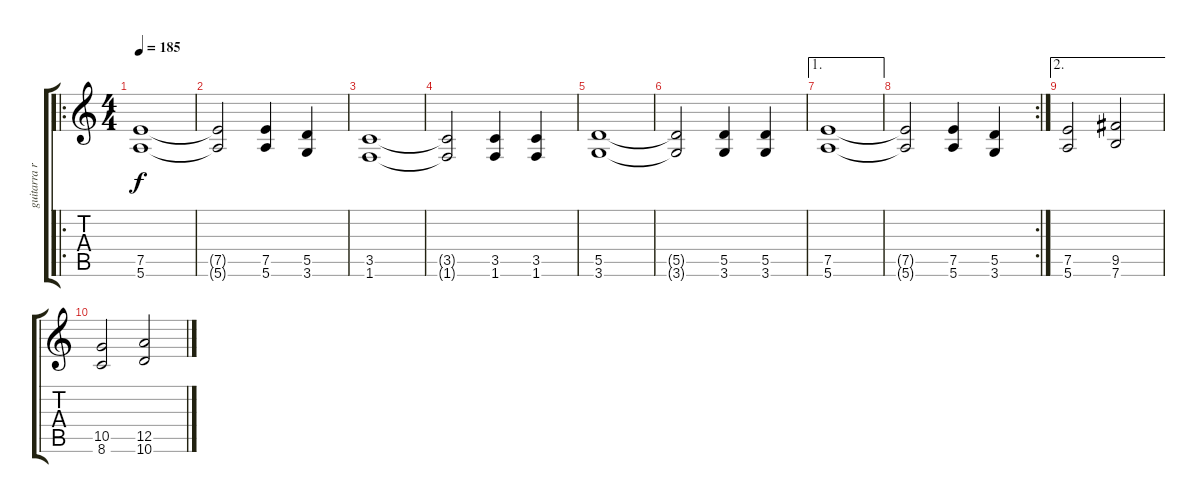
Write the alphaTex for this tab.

\track ("guitarra ritmica" "guitarra r") {instrument distortionguitar}
\staff {score tabs}
\tuning (E4 B3 G3 D3 A2 E2) {hide}
\ro
\ts (4 4)
\tempo 185
\clef g2
\ks c
(7.5 5.6).1{dy f} |
(7.5{t} 5.6{t}).2 (7.5 5.6).4 (5.5 3.6).4 |
(3.5 1.6).1 |
(3.5{t} 1.6{t}).2 (3.5 1.6).4 (3.5 1.6).4 |
(5.5 3.6).1 |
(5.5{t} 3.6{t}).2 (5.5 3.6).4 (5.5 3.6).4 |
\ae 1
(7.5 5.6).1 |
\rc 2
(7.5{t} 5.6{t}).2 (7.5 5.6).4 (5.5 3.6).4 |
\ae 2
(7.5 5.6).2 (9.5 7.6).2 |
(10.5 8.6).2 (12.5 10.6).2
